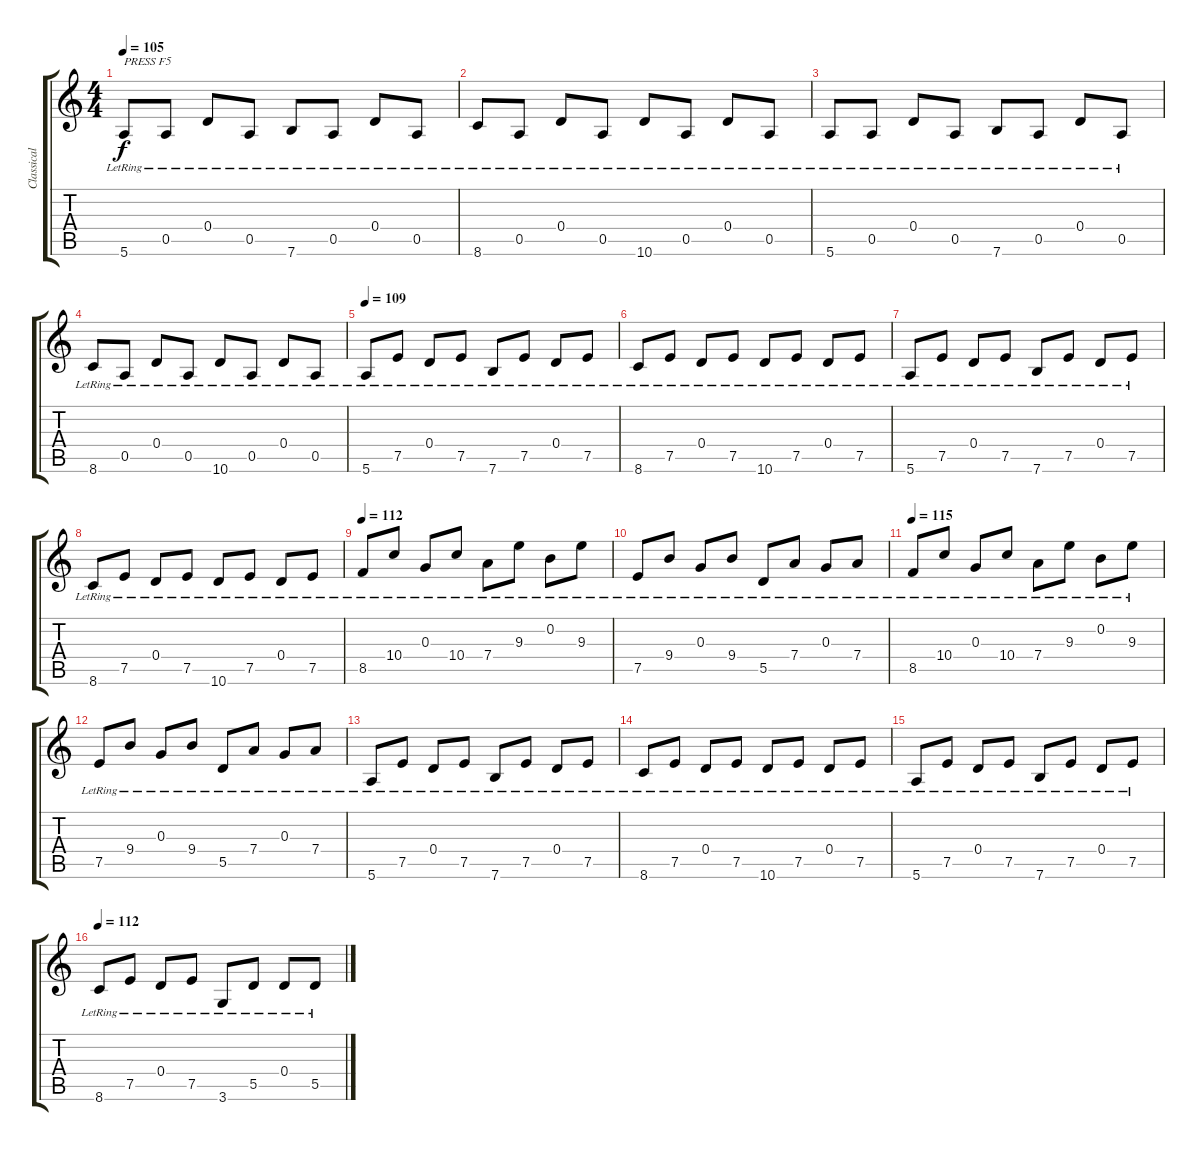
\track ("Classical G." "Classical ") {instrument acousticguitarnylon}
\staff {score tabs}
\tuning (E4 B3 G3 D3 A2 E2) {hide}
\ts (4 4)
\tempo 105
\clef g2
\ks c
5.6{lr}.8{txt "PRESS F5" dy f instrument acousticguitarnylon} 0.5{lr}.8 0.4{lr}.8 0.5{lr}.8 7.6{lr}.8 0.5{lr}.8 0.4{lr}.8 0.5{lr}.8 |
8.6{lr}.8 0.5{lr}.8 0.4{lr}.8 0.5{lr}.8 10.6{lr}.8 0.5{lr}.8 0.4{lr}.8 0.5{lr}.8 |
5.6{lr}.8 0.5{lr}.8 0.4{lr}.8 0.5{lr}.8 7.6{lr}.8 0.5{lr}.8 0.4{lr}.8 0.5{lr}.8 |
8.6{lr}.8 0.5{lr}.8 0.4{lr}.8 0.5{lr}.8 10.6{lr}.8 0.5{lr}.8 0.4{lr}.8 0.5{lr}.8 |
\tempo 109
5.6{lr}.8 7.5{lr}.8 0.4{lr}.8 7.5{lr}.8 7.6{lr}.8 7.5{lr}.8 0.4{lr}.8 7.5{lr}.8 |
8.6{lr}.8 7.5{lr}.8 0.4{lr}.8 7.5{lr}.8 10.6{lr}.8 7.5{lr}.8 0.4{lr}.8 7.5{lr}.8 |
5.6{lr}.8 7.5{lr}.8 0.4{lr}.8 7.5{lr}.8 7.6{lr}.8 7.5{lr}.8 0.4{lr}.8 7.5{lr}.8 |
8.6{lr}.8 7.5{lr}.8 0.4{lr}.8 7.5{lr}.8 10.6{lr}.8 7.5{lr}.8 0.4{lr}.8 7.5{lr}.8 |
\tempo 112
8.5{lr}.8 10.4{lr}.8 0.3{lr}.8 10.4{lr}.8 7.4{lr}.8 9.3{lr}.8 0.2{lr}.8 9.3{lr}.8 |
7.5{lr}.8 9.4{lr}.8 0.3{lr}.8 9.4{lr}.8 5.5{lr}.8 7.4{lr}.8 0.3{lr}.8 7.4{lr}.8 |
\tempo 115
8.5{lr}.8 10.4{lr}.8 0.3{lr}.8 10.4{lr}.8 7.4{lr}.8 9.3{lr}.8 0.2{lr}.8 9.3{lr}.8 |
7.5{lr}.8 9.4{lr}.8 0.3{lr}.8 9.4{lr}.8 5.5{lr}.8 7.4{lr}.8 0.3{lr}.8 7.4{lr}.8 |
5.6{lr}.8 7.5{lr}.8 0.4{lr}.8 7.5{lr}.8 7.6{lr}.8 7.5{lr}.8 0.4{lr}.8 7.5{lr}.8 |
8.6{lr}.8 7.5{lr}.8 0.4{lr}.8 7.5{lr}.8 10.6{lr}.8 7.5{lr}.8 0.4{lr}.8 7.5{lr}.8 |
5.6{lr}.8 7.5{lr}.8 0.4{lr}.8 7.5{lr}.8 7.6{lr}.8 7.5{lr}.8 0.4{lr}.8 7.5{lr}.8 |
\tempo 112
8.6{lr}.8 7.5{lr}.8 0.4{lr}.8 7.5{lr}.8 3.6{lr}.8 5.5{lr}.8 0.4{lr}.8 5.5{lr}.8
